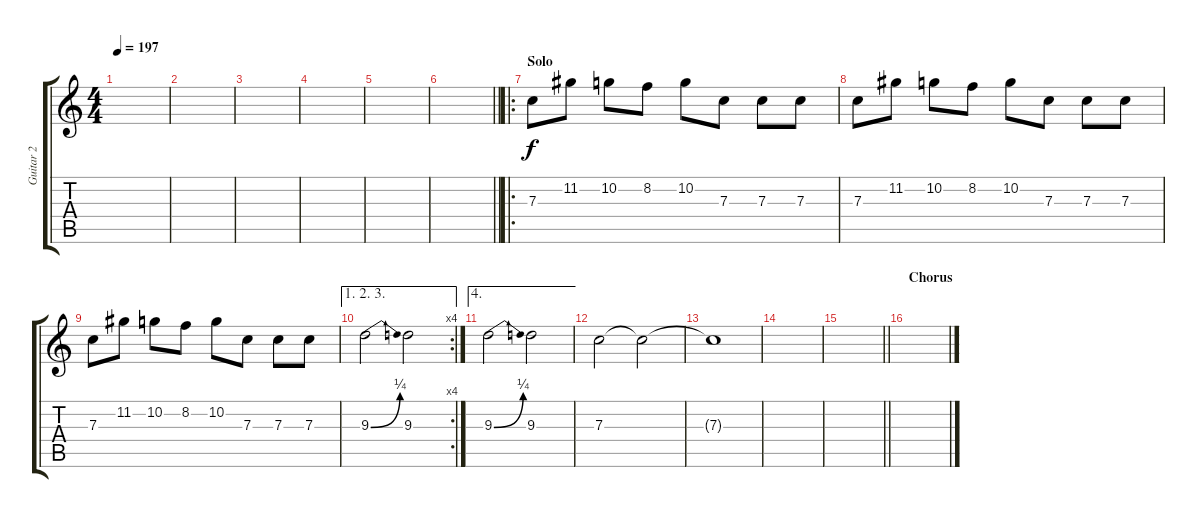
\track ("Guitar 2" "Guitar 2") {instrument distortionguitar}
\staff {score tabs}
\tuning (D4 A3 F3 C3 G2 C2) {hide}
\ts (4 4)
\tempo 197
\clef g2
\ks c
|
|
|
|
|
\barLineRight lightlight
|
\ro
\section ("" "Solo")
7.3.8{volume 16 instrument distortionguitar} 11.2.8 10.2.8 8.2.8 10.2.8 7.3.8 7.3.8 7.3.8 |
7.3.8 11.2.8 10.2.8 8.2.8 10.2.8 7.3.8 7.3.8 7.3.8 |
7.3.8 11.2.8 10.2.8 8.2.8 10.2.8 7.3.8 7.3.8 7.3.8 |
\ae (1 2 3)
\rc 4
9.3{be (bend 0 0 60 1)}.2 9.3.2 |
\ae 4
9.3{be (bend 0 0 60 1)}.2 9.3.2 |
7.3.2 7.3{t}.2{volume 3} |
7.3{t}.1 |
|
\barLineRight lightlight
|
\section ("" "Chorus")
